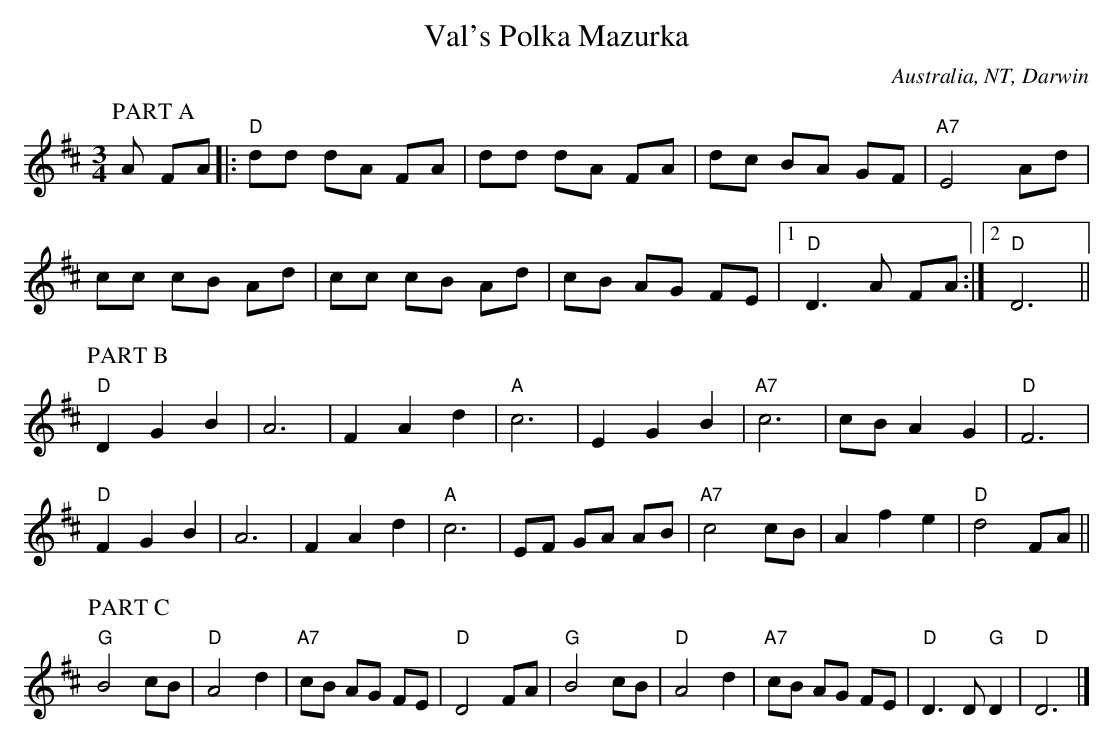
X:1
T:Val's Polka Mazurka
O:Australia, NT, Darwin
M:3/4
L:1/8
K:Dmaj
P:PART A
A FA|:"D"dd dA FA | dd dA FA | dc BA GF |"A7" E4 Ad |
cc cB Ad | cc cB Ad | cB AG FE |1 "D"D3 A FA:|2 "D"D6 ||
P:PART B
"D"D2 G2 B2 | A6 | F2 A2 d2 |"A" c6 | E2 G2 B2 | "A7"c6 | cB A2 G2 |"D" F6 |
"D"F2 G2 B2 | A6 | F2 A2 d2 |"A" c6 | EF GA AB | "A7"c4 cB | A2 f2 e2 | "D"d4 FA ||
P:PART C
"G"B4 cB | "D"A4 d2 |"A7" cB AG FE | "D"D4 FA |"G"B4 cB | "D"A4 d2 |"A7" cB AG FE |"D"D3D "G"D2 |"D"D6 |]
